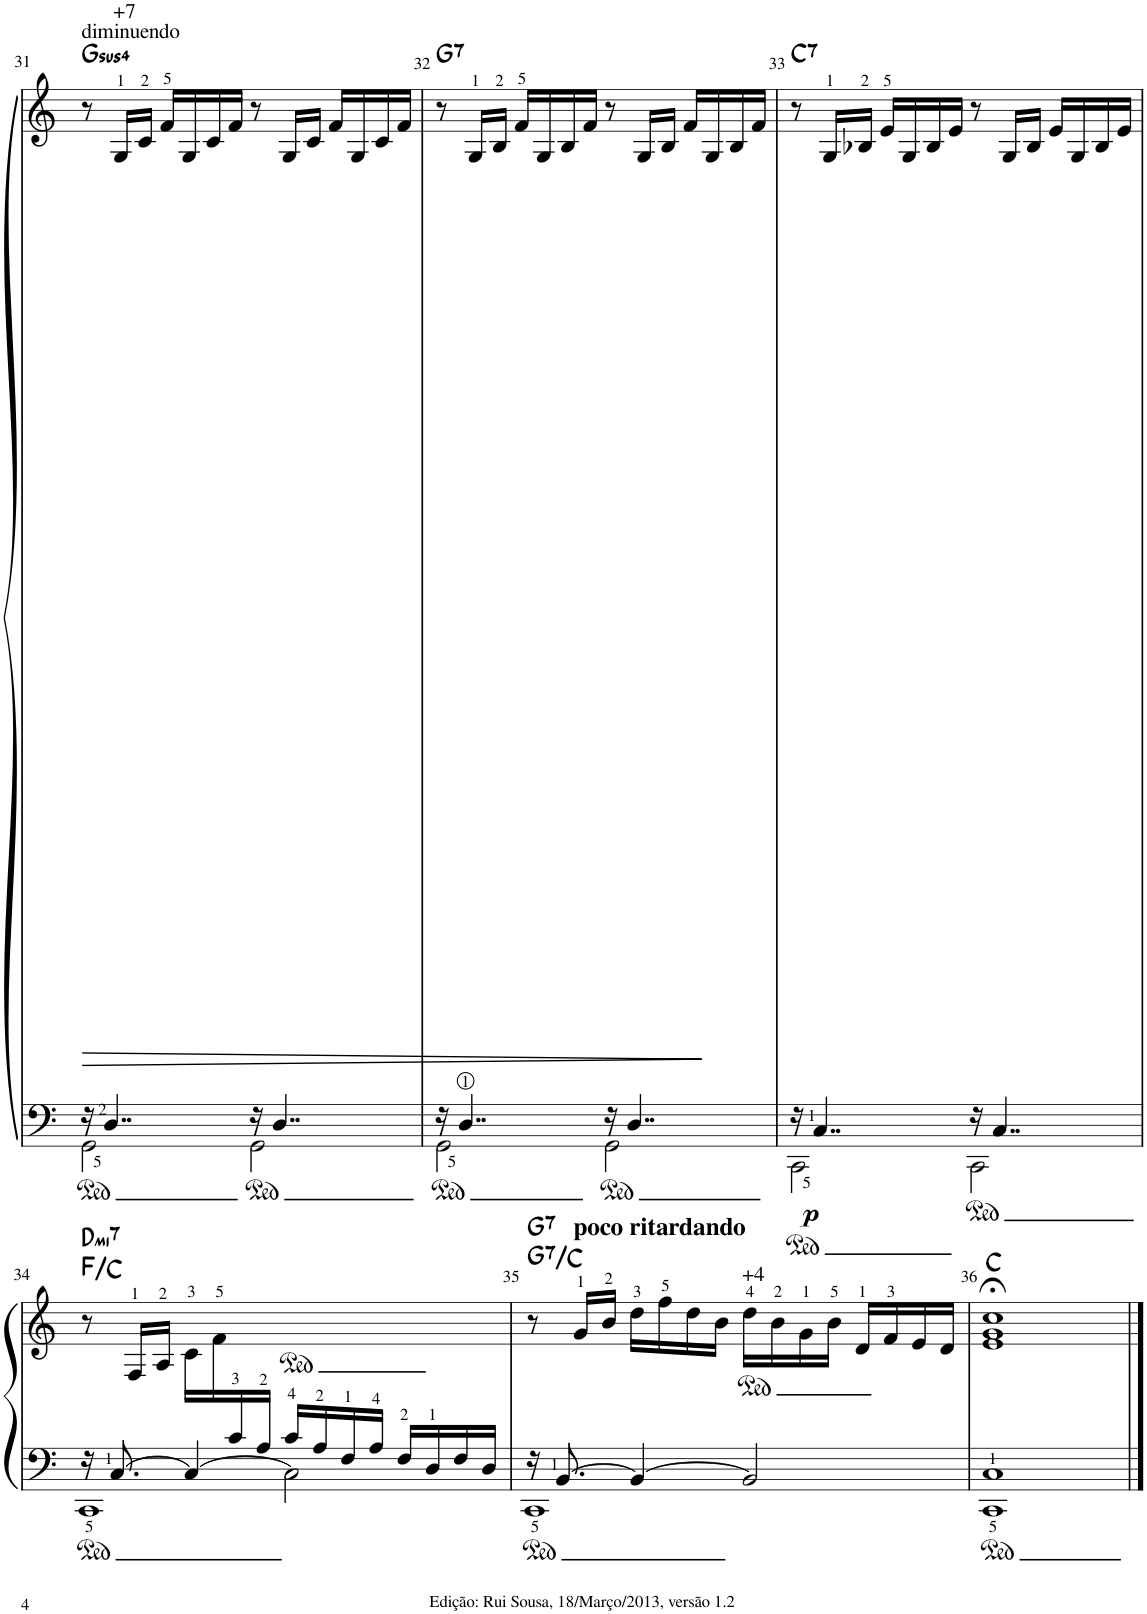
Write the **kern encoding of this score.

**kern	**kern	**dynam	**harte
*part1	*part1	*part1	*part1
*staff2	*staff1	*staff1/2	*
*I"Piano	*	*	*
*I'Pno	*	*	*
!!LO:PB:g=z
*clefF4	*clefG2	*	*
*k[]	*k[]	*	*
*M4/4	*M4/4	*	*
=31	=31	=31	=31
*^	*	*	*
!	!	!LO:TX:a:t=diminuendo	!	!
!	!	!	!LO:HP:b	!LO:H:kt=4
16r	2GG\	8r	>	G:sus4
4..D/	.	.	.	.
!	!	!LO:TX:a:t=+7	!	!
.	.	16G/LL	.	.
.	.	16c/JJ	.	.
.	.	16f/LL	.	.
.	.	16G/	.	.
.	.	16c/	.	.
.	.	16f/JJ	.	.
16r	2GG\	8r	.	.
4..D/	.	.	.	.
.	.	16G/LL	.	.
.	.	16c/JJ	.	.
.	.	16f/LL	.	.
.	.	16G/	.	.
.	.	16c/	.	.
.	.	16f/JJ	.	.
*v	*v	*	*	*
.	.	]	.
=32	=32	=32	=32
*^	*	*	*
!	!	!	!	!LO:H:kt=7
16r	2GG\	8r	.	G:7
4..D/	.	.	.	.
.	.	16G/LL	.	.
.	.	16B/JJ	.	.
.	.	16f/LL	.	.
.	.	16G/	.	.
.	.	16B/	.	.
.	.	16f/JJ	.	.
16r	2GG\	8r	.	.
4..D/	.	.	.	.
.	.	16G/LL	.	.
.	.	16B/JJ	.	.
.	.	16f/LL	.	.
.	.	16G/	.	.
.	.	16B/	.	.
.	.	16f/JJ	.	.
=33	=33	=33	=33	=33
!	!	!	!LO:DY:b=2	!LO:H:kt=7
16r	2CC\	8r	p	C:7
4..C/	.	.	.	.
.	.	16G/LL	.	.
.	.	16B-X/JJ	.	.
.	.	16e/LL	.	.
.	.	16G/	.	.
.	.	16B-/	.	.
.	.	16e/JJ	.	.
16r	2CC\	8r	.	.
4..C/	.	.	.	.
.	.	16G/LL	.	.
.	.	16B-/JJ	.	.
.	.	16e/LL	.	.
.	.	16G/	.	.
.	.	16B-/	.	.
.	.	16e/JJ	.	.
!!LO:LB:g=z
=34	=34	=34	=34	=34
*	*^	*	*	*
!	!	!	!	!	!LO:H:n=2:kt=mi7
4.ryy	16r	1CC	8r	.	F:maj/5 D:min7
.	[8.C/	.	.	.	.
.	.	.	16F/LL	.	.
.	.	.	16A/JJ	.	.
.	4C/_	.	16c\LL	.	.
.	.	.	16f\	.	.
16c/	.	.	8ryy	.	.
16A/JJ	.	.	.	.	.
16c/LL	2C\]	.	16ryy	.	.
16A/	.	.	.	.	.
16F/	.	.	.	.	.
16A/JJ	.	.	.	.	.
16F/LL	.	.	.	.	.
16D/	.	.	8.ryy	.	.
16F/	.	.	.	.	.
16D/JJ	.	.	.	.	.
*	*v	*v	*	*	*
=35	=35	=35	=35	=35
!	!	!	!	!LO:H:n=1:kt=7
!	!	!	!	!LO:H:n=2:kt=7
16r	1CC	8r	.	G:7/4 G:7
[8.BB/	.	.	.	.
!	!	!LO:TX:a:B:t=poco ritardando	!	!
.	.	16g/LL	.	.
.	.	16b/JJ	.	.
4BB/_	.	16dd\LL	.	.
.	.	16ff\	.	.
.	.	16dd\	.	.
.	.	16b\JJ	.	.
!	!	!LO:TX:a:t=+4	!	!
2BB/]	.	16dd\LL	.	.
.	.	16b\	.	.
.	.	16g\	.	.
.	.	16b\JJ	.	.
.	.	16d/LL	.	.
.	.	16f/	.	.
.	.	16e/	.	.
.	.	16d/JJ	.	.
=36	=36	=36	=36	=36
1C	1CC	1e;< 1g;< 1cc;<	.	C:maj
*v	*v	*	*	*
==	==	==	==
*-	*-	*-	*-
